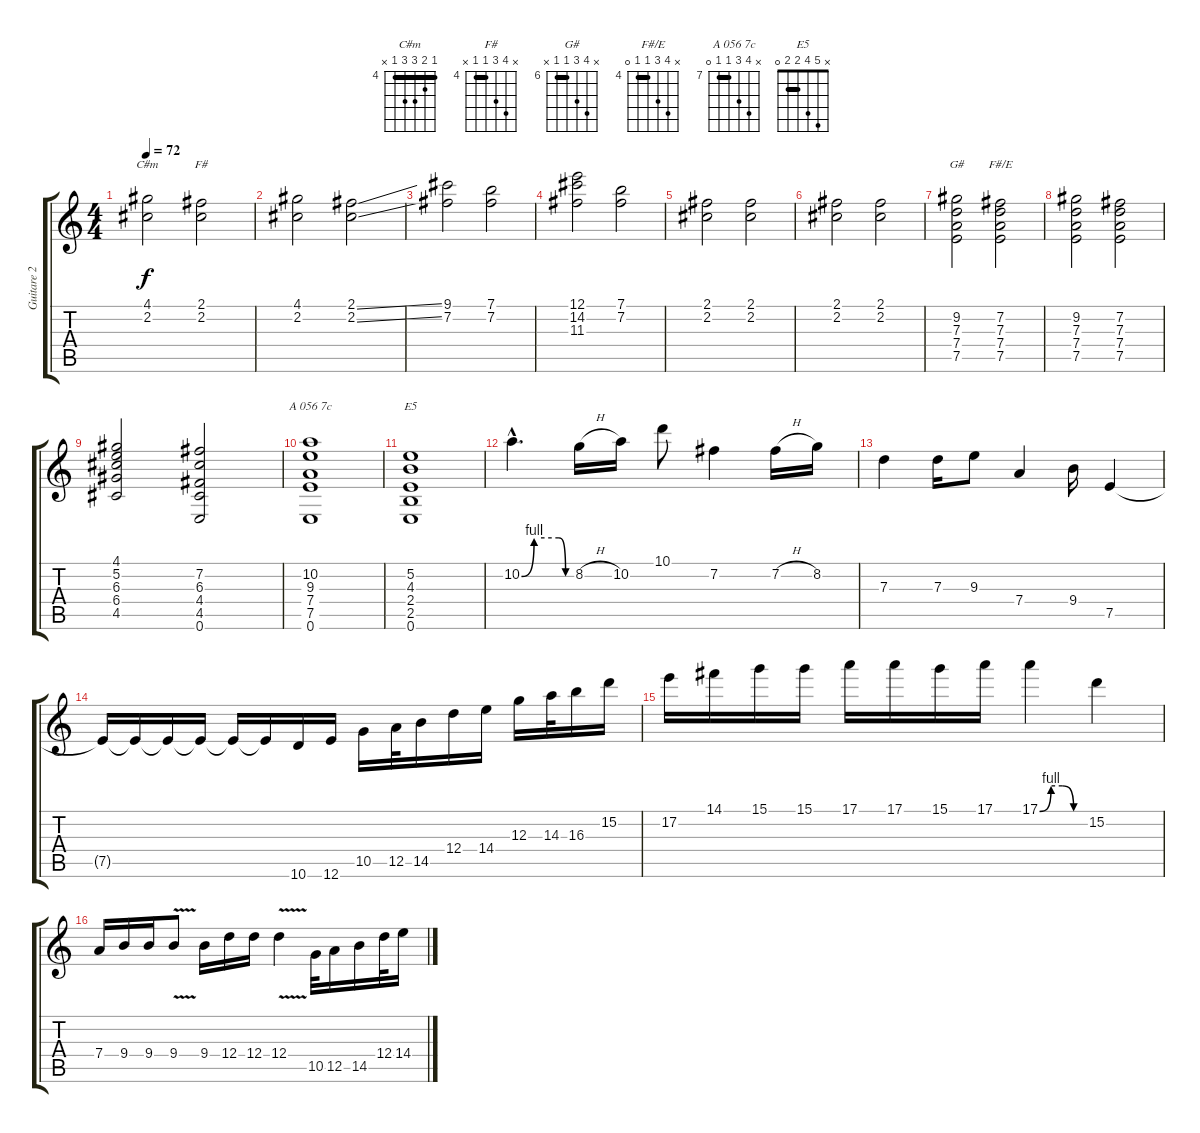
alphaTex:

\track ("Guitare 2" "Guitare 2") {instrument distortionguitar}
\staff {score tabs}
\tuning (E4 B3 G3 D3 A2 E2) {hide}
\chord ("C#m" 4 5 6 6 4 x) {firstfret 4 barre 4}
\chord ("F#" x 7 6 4 4 x) {firstfret 4 barre 4}
\chord ("G#" x 9 8 6 6 x) {firstfret 6 barre 6}
\chord ("F#/E" x 7 6 4 4 0) {firstfret 4 barre 4}
\chord ("A 056 7c" x 10 9 7 7 0) {firstfret 7 barre 7}
\chord ("E5" x 5 4 2 2 0) {barre 2}
\ts (4 4)
\tempo 72
\clef g2
\ks c
(4.1 2.2).2{ch "C#m" dy f} (2.1 2.2).2{ch "F#"} |
(4.1 2.2).2 (2.1{ss} 2.2{ss}).2 |
(9.1 7.2).2 (7.1 7.2).2 |
(12.1 14.2 11.3).2 (7.1 7.2).2 |
(2.1 2.2).2 (2.1 2.2).2 |
(2.1 2.2).2 (2.1 2.2).2 |
(9.2 7.3 7.4 7.5).2{ch "G#"} (7.2 7.3 7.4 7.5).2{ch "F#/E"} |
(9.2 7.3 7.4 7.5).2 (7.2 7.3 7.4 7.5).2 |
(4.1 5.2 6.3 6.4 4.5).2 (7.2 6.3 4.4 4.5 0.6).2 |
(10.2 9.3 7.4 7.5 0.6).1{ch "A 056 7c"} |
(5.2 4.3 2.4 2.5 0.6).1{ch "E5"} |
10.2{be (custom 0 0 15 4 45 4 53 0 60 0) hac}.4{d volume 16} 8.2{h}.16 10.2.16 10.1.8 7.2.4 7.2{h}.16 8.2.16 |
7.3.4 7.3.16 9.3.8 7.4.4 9.4.16 7.5.4 |
7.5{t}.16 7.5{t}.16 7.5{t}.16 7.5{t}.16 7.5{t}.16 7.5{t}.16 10.6.16 12.6.16 10.5.16 12.5.32 14.5.16 12.4.16 14.4.16 12.3.16 14.3.32 16.3.16 15.2.16 |
17.2.16 14.1.16 15.1.16 15.1.16 17.1.16 17.1.16 15.1.16 17.1.16 17.1{be (custom 0 0 15 4 30 4 45 0 60 0)}.4 15.2.4 |
7.4.16 9.4.16 9.4.16 9.4{v}.8 9.4.16 12.4.16 12.4.16 12.4{v}.4 10.5.32 12.5.16 14.5.16 12.4.32 14.4.16
